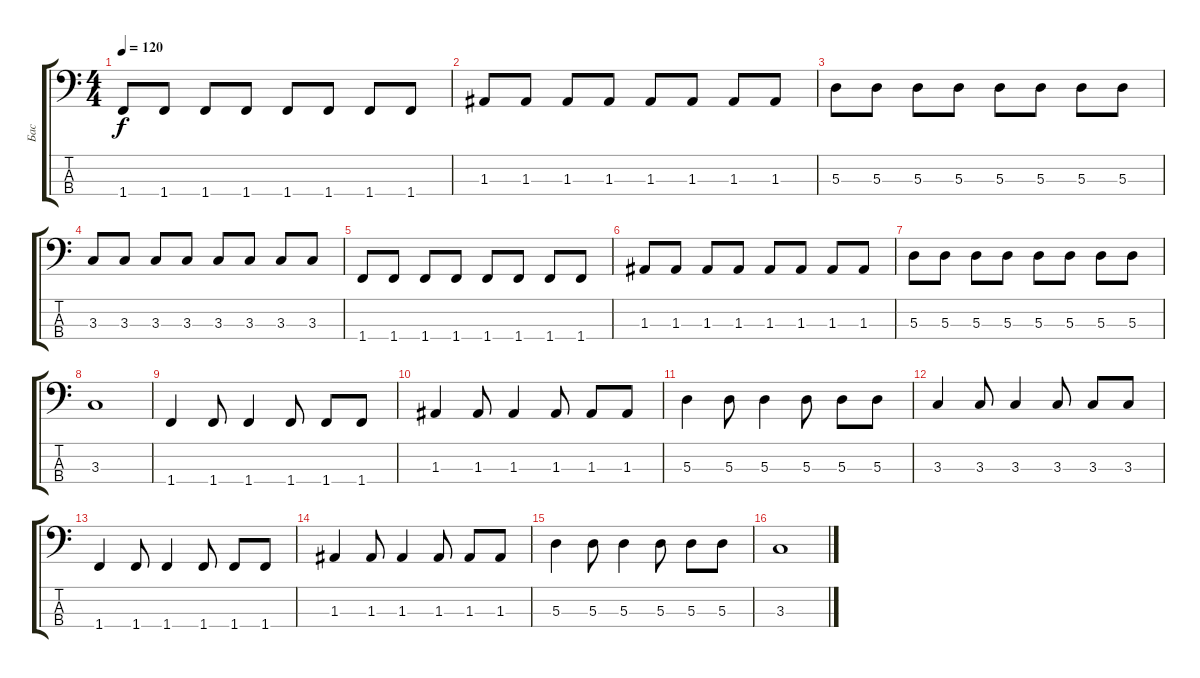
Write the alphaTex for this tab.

\track ("Бас" "Бас") {instrument electricbassfinger}
\staff {score tabs}
\tuning (G2 D2 A1 E1) {hide}
\ts (4 4)
\tempo 120
\clef f4
\ks c
1.4.8{dy f} 1.4.8 1.4.8 1.4.8 1.4.8 1.4.8 1.4.8 1.4.8 |
1.3.8 1.3.8 1.3.8 1.3.8 1.3.8 1.3.8 1.3.8 1.3.8 |
5.3.8 5.3.8 5.3.8 5.3.8 5.3.8 5.3.8 5.3.8 5.3.8 |
3.3.8 3.3.8 3.3.8 3.3.8 3.3.8 3.3.8 3.3.8 3.3.8 |
1.4.8 1.4.8 1.4.8 1.4.8 1.4.8 1.4.8 1.4.8 1.4.8 |
1.3.8 1.3.8 1.3.8 1.3.8 1.3.8 1.3.8 1.3.8 1.3.8 |
5.3.8 5.3.8 5.3.8 5.3.8 5.3.8 5.3.8 5.3.8 5.3.8 |
3.3.1 |
1.4.4 1.4.8 1.4.4 1.4.8 1.4.8 1.4.8 |
1.3.4 1.3.8 1.3.4 1.3.8 1.3.8 1.3.8 |
5.3.4 5.3.8 5.3.4 5.3.8 5.3.8 5.3.8 |
3.3.4 3.3.8 3.3.4 3.3.8 3.3.8 3.3.8 |
1.4.4 1.4.8 1.4.4 1.4.8 1.4.8 1.4.8 |
1.3.4 1.3.8 1.3.4 1.3.8 1.3.8 1.3.8 |
5.3.4 5.3.8 5.3.4 5.3.8 5.3.8 5.3.8 |
3.3.1
